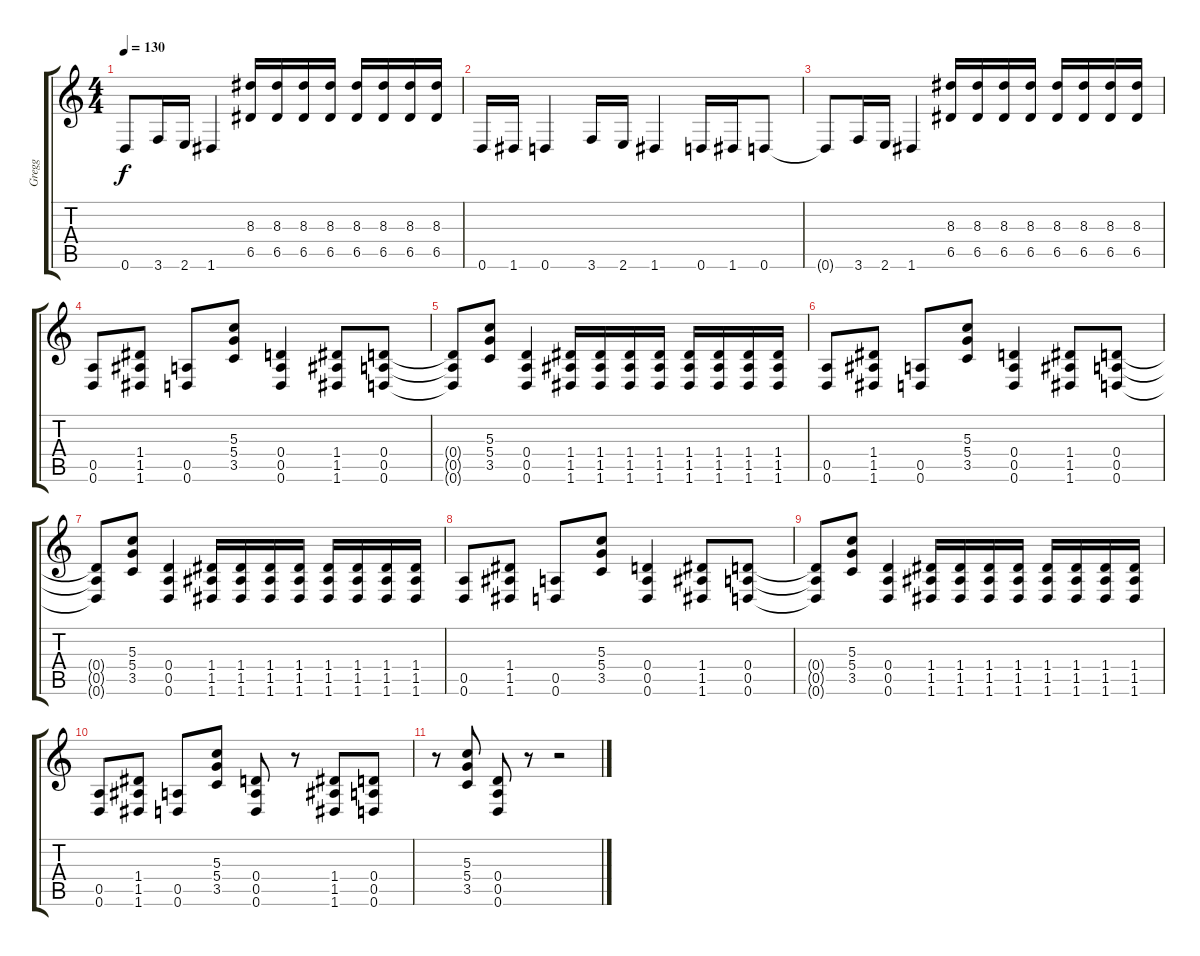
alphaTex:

\track ("Gregg" "Gregg") {instrument distortionguitar}
\staff {score tabs}
\tuning (E4 B3 G3 D3 A2 D2) {hide}
\ts (4 4)
\tempo 130
\clef g2
\ks c
0.6{t}.8{dy f} 3.6.16 2.6.16 1.6.4 (8.3 6.5).16 (8.3 6.5).16 (8.3 6.5).16 (8.3 6.5).16 (8.3 6.5).16 (8.3 6.5).16 (8.3 6.5).16 (8.3 6.5).16 |
0.6.16 1.6.16 0.6.4 3.6.16 2.6.16 1.6.4 0.6.16 1.6.16 0.6.8 |
0.6{t}.8 3.6.16 2.6.16 1.6.4 (8.3 6.5).16 (8.3 6.5).16 (8.3 6.5).16 (8.3 6.5).16 (8.3 6.5).16 (8.3 6.5).16 (8.3 6.5).16 (8.3 6.5).16 |
(0.5 0.6).8 (1.4 1.5 1.6).8 (0.5 0.6).8 (5.3 5.4 3.5).8 (0.4 0.5 0.6).4 (1.4 1.5 1.6).8 (0.4 0.5 0.6).8 |
(0.4{t} 0.5{t} 0.6{t}).8 (5.3 5.4 3.5).8 (0.4 0.5 0.6).4 (1.4 1.5 1.6).16 (1.4 1.5 1.6).16 (1.4 1.5 1.6).16 (1.4 1.5 1.6).16 (1.4 1.5 1.6).16 (1.4 1.5 1.6).16 (1.4 1.5 1.6).16 (1.4 1.5 1.6).16 |
(0.5 0.6).8 (1.4 1.5 1.6).8 (0.5 0.6).8 (5.3 5.4 3.5).8 (0.4 0.5 0.6).4 (1.4 1.5 1.6).8 (0.4 0.5 0.6).8 |
(0.4{t} 0.5{t} 0.6{t}).8 (5.3 5.4 3.5).8 (0.4 0.5 0.6).4 (1.4 1.5 1.6).16 (1.4 1.5 1.6).16 (1.4 1.5 1.6).16 (1.4 1.5 1.6).16 (1.4 1.5 1.6).16 (1.4 1.5 1.6).16 (1.4 1.5 1.6).16 (1.4 1.5 1.6).16 |
(0.5 0.6).8 (1.4 1.5 1.6).8 (0.5 0.6).8 (5.3 5.4 3.5).8 (0.4 0.5 0.6).4 (1.4 1.5 1.6).8 (0.4 0.5 0.6).8 |
(0.4{t} 0.5{t} 0.6{t}).8 (5.3 5.4 3.5).8 (0.4 0.5 0.6).4 (1.4 1.5 1.6).16 (1.4 1.5 1.6).16 (1.4 1.5 1.6).16 (1.4 1.5 1.6).16 (1.4 1.5 1.6).16 (1.4 1.5 1.6).16 (1.4 1.5 1.6).16 (1.4 1.5 1.6).16 |
(0.5 0.6).8 (1.4 1.5 1.6).8 (0.5 0.6).8 (5.3 5.4 3.5).8 (0.4 0.5 0.6).8 r.8 (1.4 1.5 1.6).8 (0.4 0.5 0.6).8 |
r.8 (5.3 5.4 3.5).8 (0.4 0.5 0.6).8 r.8 r.2
